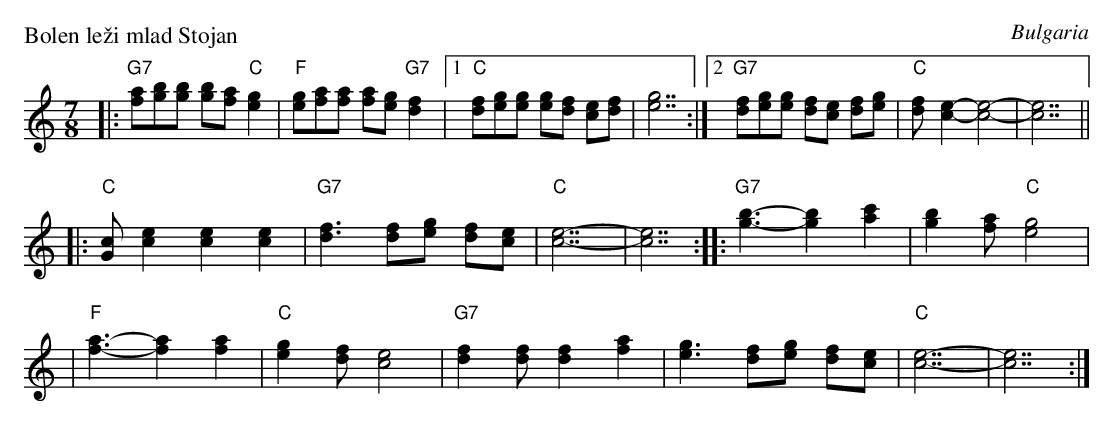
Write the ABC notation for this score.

X:1
P: Bolen le\vzi mlad Stojan
O: Bulgaria
M: 7/8
L: 1/8
K: C
|: "G7"[af][bg][bg] [bg][af] "C"[g2e2] | "F"[ge][af][af] [af][ge] "G7"[f2d2] \
|1 "C"[fd][ge][ge] [ge][fd] [ec][fd] | [g7e7] \
:|2 "G7"[fd][ge][ge] [fd][ec] [fd][ge] | "C"[fd]-[e2c2]- [e4c4]- | [e7c7] ||
|: "C"[cG][e2c2] [e2c2] [e2c2] | "G7"[f3d3] [fd][ge] [fd][ec] \
| "C"[e7c7]- | [e7c7] :: "G7"[b3g3]- [b2g2] [c'2a2] | [b2g2][af] "C"[g4e4] |
| "F"[a3f3]- [a2f2] [a2f2] | "C"[g2e2][fd] [e4c4] \
| "G7"[f2d2][fd] [f2d2] [a2f2] | [g3e3] [fd][ge] [fd][ec] | "C"[e7c7]- | [e7c7] :|
